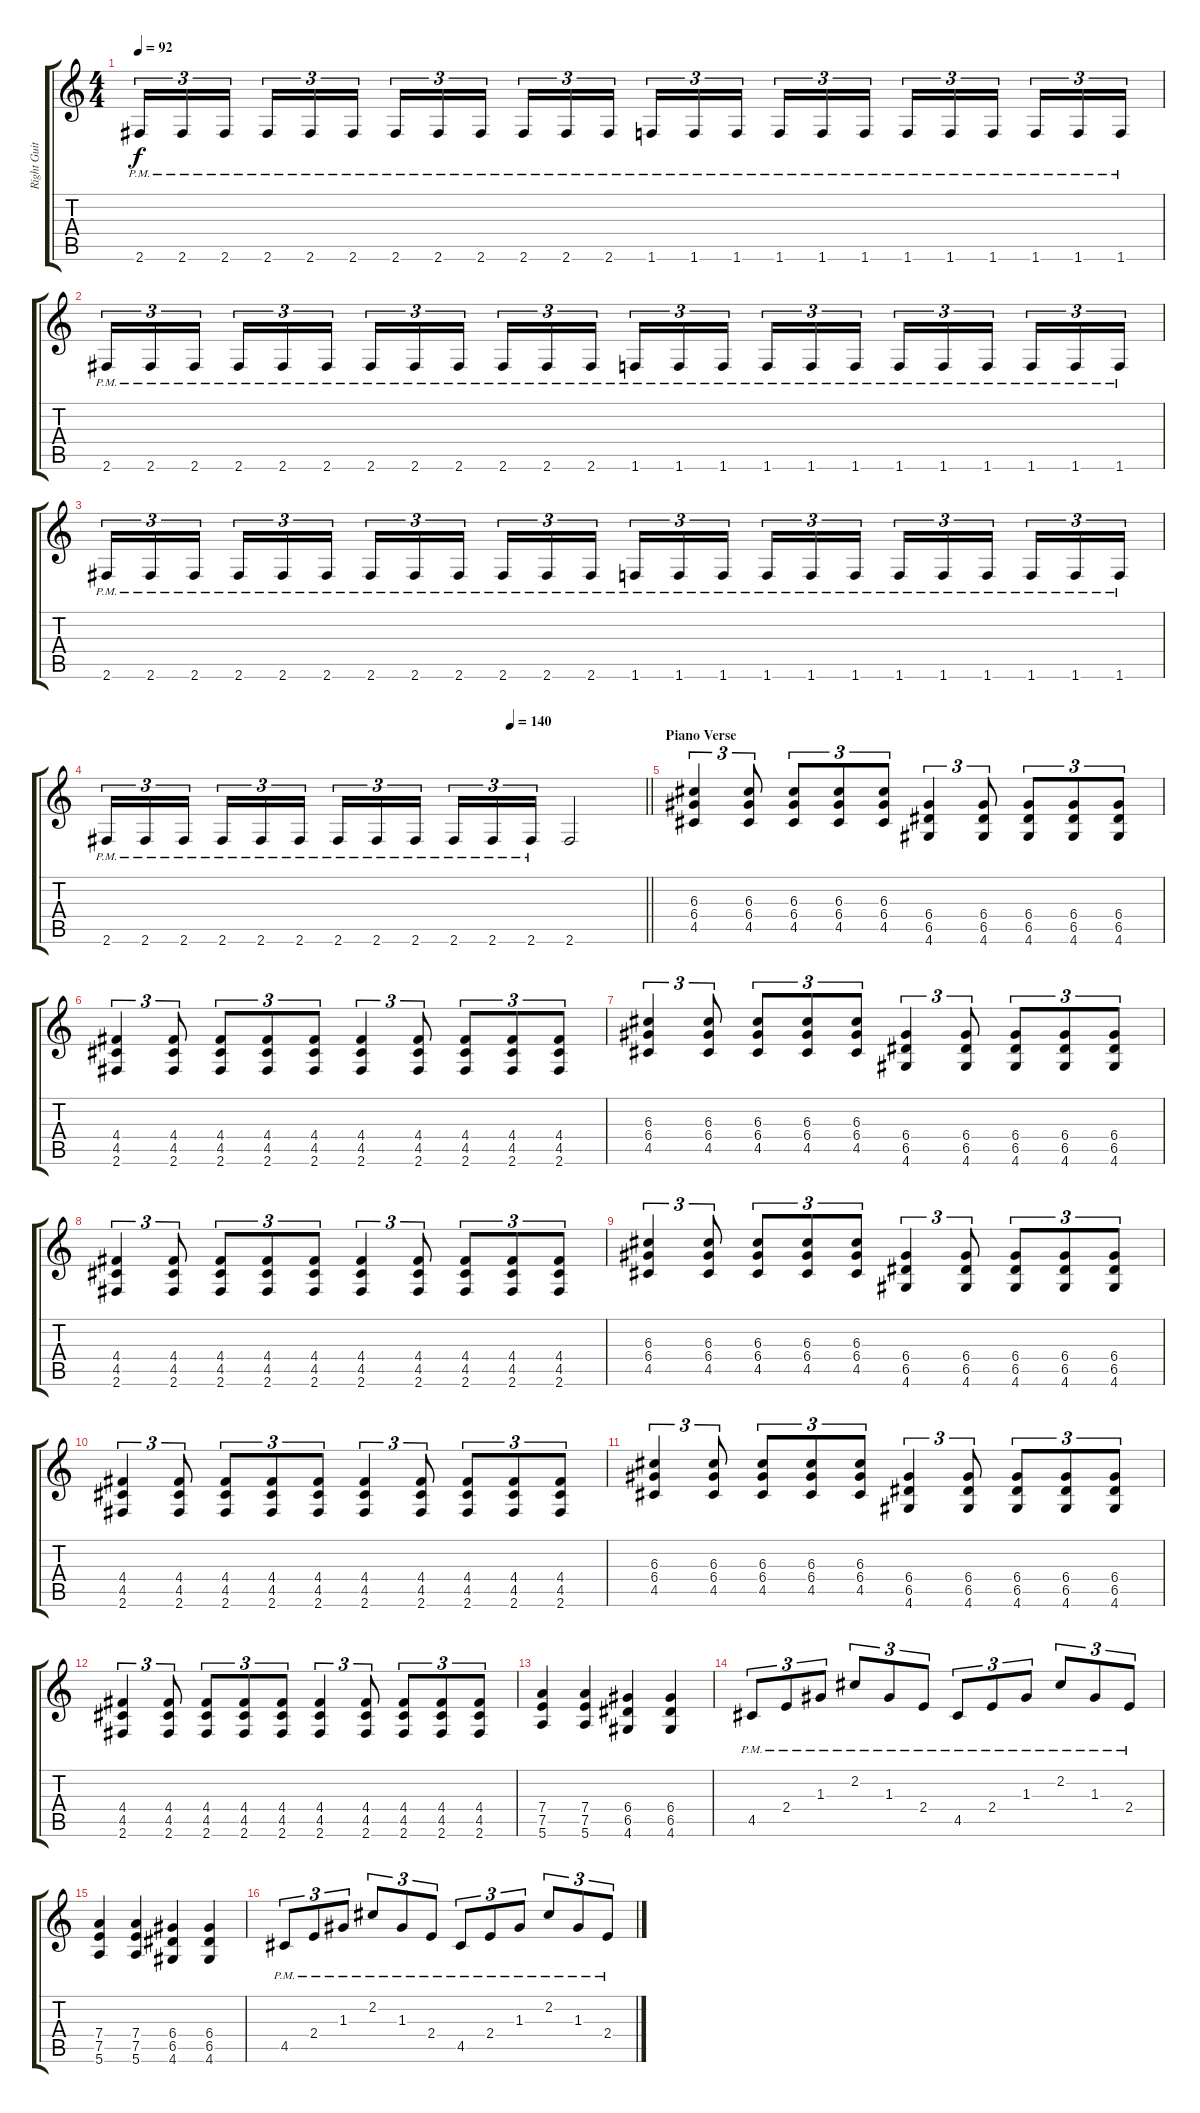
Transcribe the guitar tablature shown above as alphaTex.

\track ("Right Guitar" "Right Guit") {instrument distortionguitar}
\staff {score tabs}
\tuning (E4 B3 G3 D3 A2 E2) {hide}
\ts (4 4)
\tempo 92
\clef g2
\ks c
2.6{pm}.16{tu (3 2) dy f} 2.6{pm}.16{tu (3 2)} 2.6{pm}.16{tu (3 2) beam splitsecondary} 2.6{pm}.16{tu (3 2)} 2.6{pm}.16{tu (3 2)} 2.6{pm}.16{tu (3 2)} 2.6{pm}.16{tu (3 2)} 2.6{pm}.16{tu (3 2)} 2.6{pm}.16{tu (3 2) beam splitsecondary} 2.6{pm}.16{tu (3 2)} 2.6{pm}.16{tu (3 2)} 2.6{pm}.16{tu (3 2)} 1.6{pm}.16{tu (3 2)} 1.6{pm}.16{tu (3 2)} 1.6{pm}.16{tu (3 2) beam splitsecondary} 1.6{pm}.16{tu (3 2)} 1.6{pm}.16{tu (3 2)} 1.6{pm}.16{tu (3 2)} 1.6{pm}.16{tu (3 2)} 1.6{pm}.16{tu (3 2)} 1.6{pm}.16{tu (3 2) beam splitsecondary} 1.6{pm}.16{tu (3 2)} 1.6{pm}.16{tu (3 2)} 1.6{pm}.16{tu (3 2)} |
2.6{pm}.16{tu (3 2)} 2.6{pm}.16{tu (3 2)} 2.6{pm}.16{tu (3 2) beam splitsecondary} 2.6{pm}.16{tu (3 2)} 2.6{pm}.16{tu (3 2)} 2.6{pm}.16{tu (3 2)} 2.6{pm}.16{tu (3 2)} 2.6{pm}.16{tu (3 2)} 2.6{pm}.16{tu (3 2) beam splitsecondary} 2.6{pm}.16{tu (3 2)} 2.6{pm}.16{tu (3 2)} 2.6{pm}.16{tu (3 2)} 1.6{pm}.16{tu (3 2)} 1.6{pm}.16{tu (3 2)} 1.6{pm}.16{tu (3 2) beam splitsecondary} 1.6{pm}.16{tu (3 2)} 1.6{pm}.16{tu (3 2)} 1.6{pm}.16{tu (3 2)} 1.6{pm}.16{tu (3 2)} 1.6{pm}.16{tu (3 2)} 1.6{pm}.16{tu (3 2) beam splitsecondary} 1.6{pm}.16{tu (3 2)} 1.6{pm}.16{tu (3 2)} 1.6{pm}.16{tu (3 2)} |
2.6{pm}.16{tu (3 2)} 2.6{pm}.16{tu (3 2)} 2.6{pm}.16{tu (3 2) beam splitsecondary} 2.6{pm}.16{tu (3 2)} 2.6{pm}.16{tu (3 2)} 2.6{pm}.16{tu (3 2)} 2.6{pm}.16{tu (3 2)} 2.6{pm}.16{tu (3 2)} 2.6{pm}.16{tu (3 2) beam splitsecondary} 2.6{pm}.16{tu (3 2)} 2.6{pm}.16{tu (3 2)} 2.6{pm}.16{tu (3 2)} 1.6{pm}.16{tu (3 2)} 1.6{pm}.16{tu (3 2)} 1.6{pm}.16{tu (3 2) beam splitsecondary} 1.6{pm}.16{tu (3 2)} 1.6{pm}.16{tu (3 2)} 1.6{pm}.16{tu (3 2)} 1.6{pm}.16{tu (3 2)} 1.6{pm}.16{tu (3 2)} 1.6{pm}.16{tu (3 2) beam splitsecondary} 1.6{pm}.16{tu (3 2)} 1.6{pm}.16{tu (3 2)} 1.6{pm}.16{tu (3 2)} |
\tempo (140 0.75)
\barLineRight lightlight
2.6{pm}.16{tu (3 2)} 2.6{pm}.16{tu (3 2)} 2.6{pm}.16{tu (3 2) beam splitsecondary} 2.6{pm}.16{tu (3 2)} 2.6{pm}.16{tu (3 2)} 2.6{pm}.16{tu (3 2)} 2.6{pm}.16{tu (3 2)} 2.6{pm}.16{tu (3 2)} 2.6{pm}.16{tu (3 2) beam splitsecondary} 2.6{pm}.16{tu (3 2)} 2.6{pm}.16{tu (3 2)} 2.6{pm}.16{tu (3 2)} 2.6.2 |
\section ("" "Piano Verse")
(6.3 6.4 4.5).4{tu (3 2)} (6.3 6.4 4.5).8{tu (3 2)} (6.3 6.4 4.5).8{tu (3 2)} (6.3 6.4 4.5).8{tu (3 2)} (6.3 6.4 4.5).8{tu (3 2)} (6.4 6.5 4.6).4{tu (3 2)} (6.4 6.5 4.6).8{tu (3 2)} (6.4 6.5 4.6).8{tu (3 2)} (6.4 6.5 4.6).8{tu (3 2)} (6.4 6.5 4.6).8{tu (3 2)} |
(4.4 4.5 2.6).4{tu (3 2)} (4.4 4.5 2.6).8{tu (3 2)} (4.4 4.5 2.6).8{tu (3 2)} (4.4 4.5 2.6).8{tu (3 2)} (4.4 4.5 2.6).8{tu (3 2)} (4.4 4.5 2.6).4{tu (3 2)} (4.4 4.5 2.6).8{tu (3 2)} (4.4 4.5 2.6).8{tu (3 2)} (4.4 4.5 2.6).8{tu (3 2)} (4.4 4.5 2.6).8{tu (3 2)} |
(6.3 6.4 4.5).4{tu (3 2)} (6.3 6.4 4.5).8{tu (3 2)} (6.3 6.4 4.5).8{tu (3 2)} (6.3 6.4 4.5).8{tu (3 2)} (6.3 6.4 4.5).8{tu (3 2)} (6.4 6.5 4.6).4{tu (3 2)} (6.4 6.5 4.6).8{tu (3 2)} (6.4 6.5 4.6).8{tu (3 2)} (6.4 6.5 4.6).8{tu (3 2)} (6.4 6.5 4.6).8{tu (3 2)} |
(4.4 4.5 2.6).4{tu (3 2)} (4.4 4.5 2.6).8{tu (3 2)} (4.4 4.5 2.6).8{tu (3 2)} (4.4 4.5 2.6).8{tu (3 2)} (4.4 4.5 2.6).8{tu (3 2)} (4.4 4.5 2.6).4{tu (3 2)} (4.4 4.5 2.6).8{tu (3 2)} (4.4 4.5 2.6).8{tu (3 2)} (4.4 4.5 2.6).8{tu (3 2)} (4.4 4.5 2.6).8{tu (3 2)} |
(6.3 6.4 4.5).4{tu (3 2)} (6.3 6.4 4.5).8{tu (3 2)} (6.3 6.4 4.5).8{tu (3 2)} (6.3 6.4 4.5).8{tu (3 2)} (6.3 6.4 4.5).8{tu (3 2)} (6.4 6.5 4.6).4{tu (3 2)} (6.4 6.5 4.6).8{tu (3 2)} (6.4 6.5 4.6).8{tu (3 2)} (6.4 6.5 4.6).8{tu (3 2)} (6.4 6.5 4.6).8{tu (3 2)} |
(4.4 4.5 2.6).4{tu (3 2)} (4.4 4.5 2.6).8{tu (3 2)} (4.4 4.5 2.6).8{tu (3 2)} (4.4 4.5 2.6).8{tu (3 2)} (4.4 4.5 2.6).8{tu (3 2)} (4.4 4.5 2.6).4{tu (3 2)} (4.4 4.5 2.6).8{tu (3 2)} (4.4 4.5 2.6).8{tu (3 2)} (4.4 4.5 2.6).8{tu (3 2)} (4.4 4.5 2.6).8{tu (3 2)} |
(6.3 6.4 4.5).4{tu (3 2)} (6.3 6.4 4.5).8{tu (3 2)} (6.3 6.4 4.5).8{tu (3 2)} (6.3 6.4 4.5).8{tu (3 2)} (6.3 6.4 4.5).8{tu (3 2)} (6.4 6.5 4.6).4{tu (3 2)} (6.4 6.5 4.6).8{tu (3 2)} (6.4 6.5 4.6).8{tu (3 2)} (6.4 6.5 4.6).8{tu (3 2)} (6.4 6.5 4.6).8{tu (3 2)} |
(4.4 4.5 2.6).4{tu (3 2)} (4.4 4.5 2.6).8{tu (3 2)} (4.4 4.5 2.6).8{tu (3 2)} (4.4 4.5 2.6).8{tu (3 2)} (4.4 4.5 2.6).8{tu (3 2)} (4.4 4.5 2.6).4{tu (3 2)} (4.4 4.5 2.6).8{tu (3 2)} (4.4 4.5 2.6).8{tu (3 2)} (4.4 4.5 2.6).8{tu (3 2)} (4.4 4.5 2.6).8{tu (3 2)} |
(7.4 7.5 5.6).4 (7.4 7.5 5.6).4 (6.4 6.5 4.6).4 (6.4 6.5 4.6).4 |
4.5{pm}.8{tu (3 2)} 2.4{pm}.8{tu (3 2)} 1.3{pm}.8{tu (3 2)} 2.2{pm}.8{tu (3 2)} 1.3{pm}.8{tu (3 2)} 2.4{pm}.8{tu (3 2)} 4.5{pm}.8{tu (3 2)} 2.4{pm}.8{tu (3 2)} 1.3{pm}.8{tu (3 2)} 2.2{pm}.8{tu (3 2)} 1.3{pm}.8{tu (3 2)} 2.4{pm}.8{tu (3 2)} |
(7.4 7.5 5.6).4 (7.4 7.5 5.6).4 (6.4 6.5 4.6).4 (6.4 6.5 4.6).4 |
4.5{pm}.8{tu (3 2)} 2.4{pm}.8{tu (3 2)} 1.3{pm}.8{tu (3 2)} 2.2{pm}.8{tu (3 2)} 1.3{pm}.8{tu (3 2)} 2.4{pm}.8{tu (3 2)} 4.5{pm}.8{tu (3 2)} 2.4{pm}.8{tu (3 2)} 1.3{pm}.8{tu (3 2)} 2.2{pm}.8{tu (3 2)} 1.3{pm}.8{tu (3 2)} 2.4{pm}.8{tu (3 2)}
